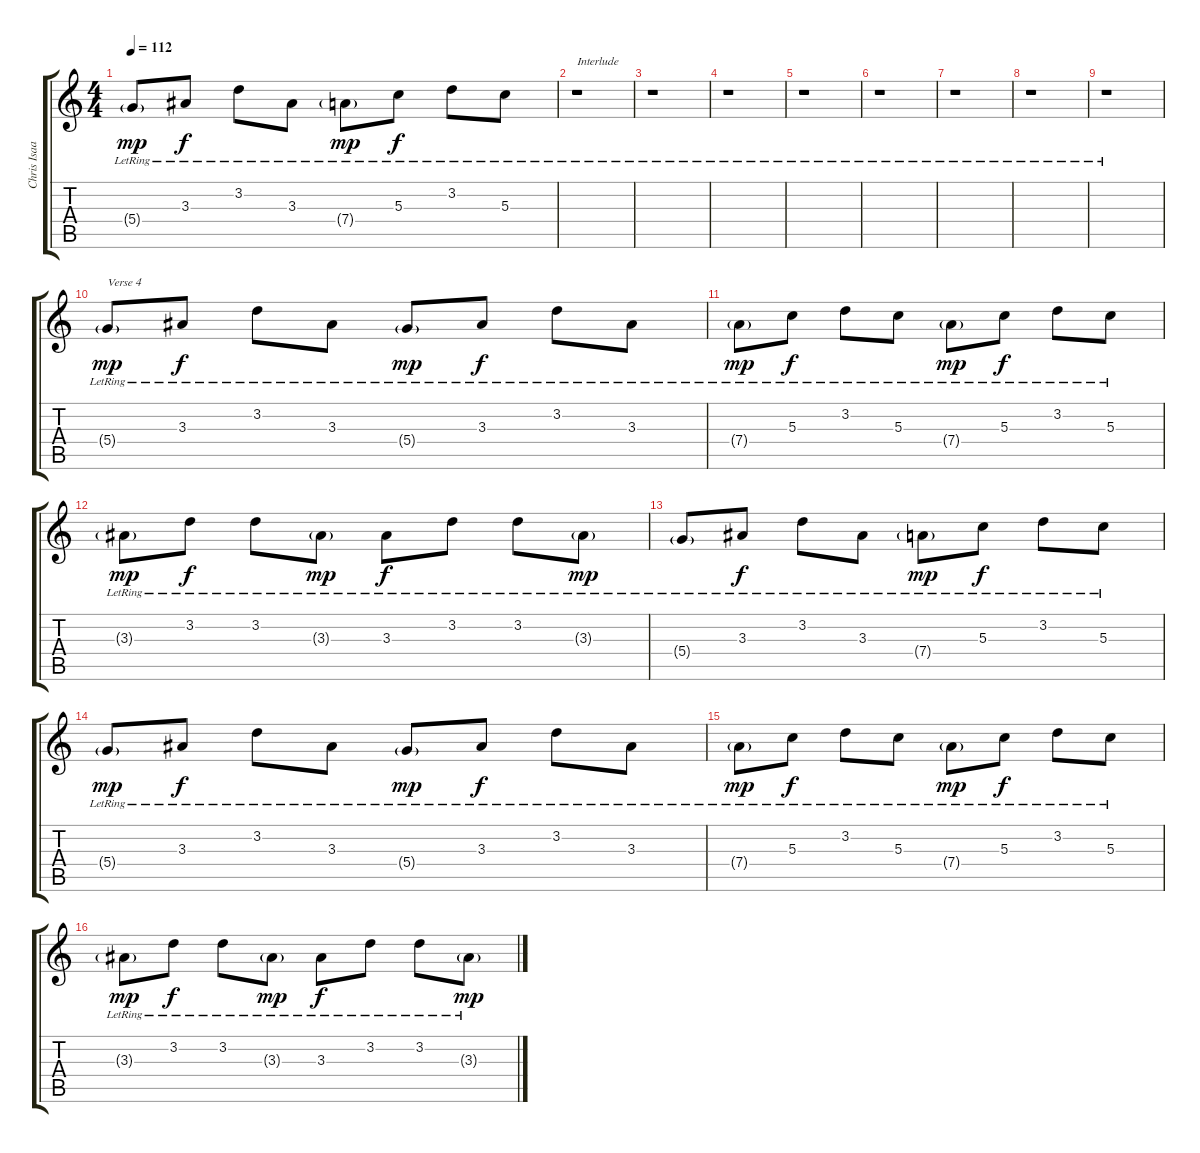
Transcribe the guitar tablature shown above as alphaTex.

\track ("Chris Isaak ( clean 3 )" "Chris Isaa") {instrument electricguitarjazz}
\staff {score tabs}
\tuning (E4 B3 G3 D3 A2 E2) {hide}
\ts (4 4)
\tempo 112
\clef g2
\ks c
5.4{g lr}.8{dy mp} 3.3{lr}.8{dy f} 3.2{lr}.8 3.3{lr}.8 7.4{g lr}.8{dy mp} 5.3{lr}.8{dy f} 3.2{lr}.8 5.3{lr}.8 |
r.1{txt "Interlude"} |
r.1 |
r.1 |
r.1 |
r.1 |
r.1 |
r.1 |
r.1 |
5.4{g lr}.8{txt "Verse 4" dy mp} 3.3{lr}.8{dy f} 3.2{lr}.8 3.3{lr}.8 5.4{g lr}.8{dy mp} 3.3{lr}.8{dy f} 3.2{lr}.8 3.3{lr}.8 |
7.4{g lr}.8{dy mp} 5.3{lr}.8{dy f} 3.2{lr}.8 5.3{lr}.8 7.4{g lr}.8{dy mp} 5.3{lr}.8{dy f} 3.2{lr}.8 5.3{lr}.8 |
3.3{g lr}.8{dy mp} 3.2{lr}.8{dy f} 3.2{lr}.8 3.3{g lr}.8{dy mp} 3.3{lr}.8{dy f} 3.2{lr}.8 3.2{lr}.8 3.3{g lr}.8{dy mp} |
5.4{g lr}.8 3.3{lr}.8{dy f} 3.2{lr}.8 3.3{lr}.8 7.4{g lr}.8{dy mp} 5.3{lr}.8{dy f} 3.2{lr}.8 5.3{lr}.8 |
5.4{g lr}.8{dy mp} 3.3{lr}.8{dy f} 3.2{lr}.8 3.3{lr}.8 5.4{g lr}.8{dy mp} 3.3{lr}.8{dy f} 3.2{lr}.8 3.3{lr}.8 |
7.4{g lr}.8{dy mp} 5.3{lr}.8{dy f} 3.2{lr}.8 5.3{lr}.8 7.4{g lr}.8{dy mp} 5.3{lr}.8{dy f} 3.2{lr}.8 5.3{lr}.8 |
3.3{g lr}.8{dy mp} 3.2{lr}.8{dy f} 3.2{lr}.8 3.3{g lr}.8{dy mp} 3.3{lr}.8{dy f} 3.2{lr}.8 3.2{lr}.8 3.3{g lr}.8{dy mp}
